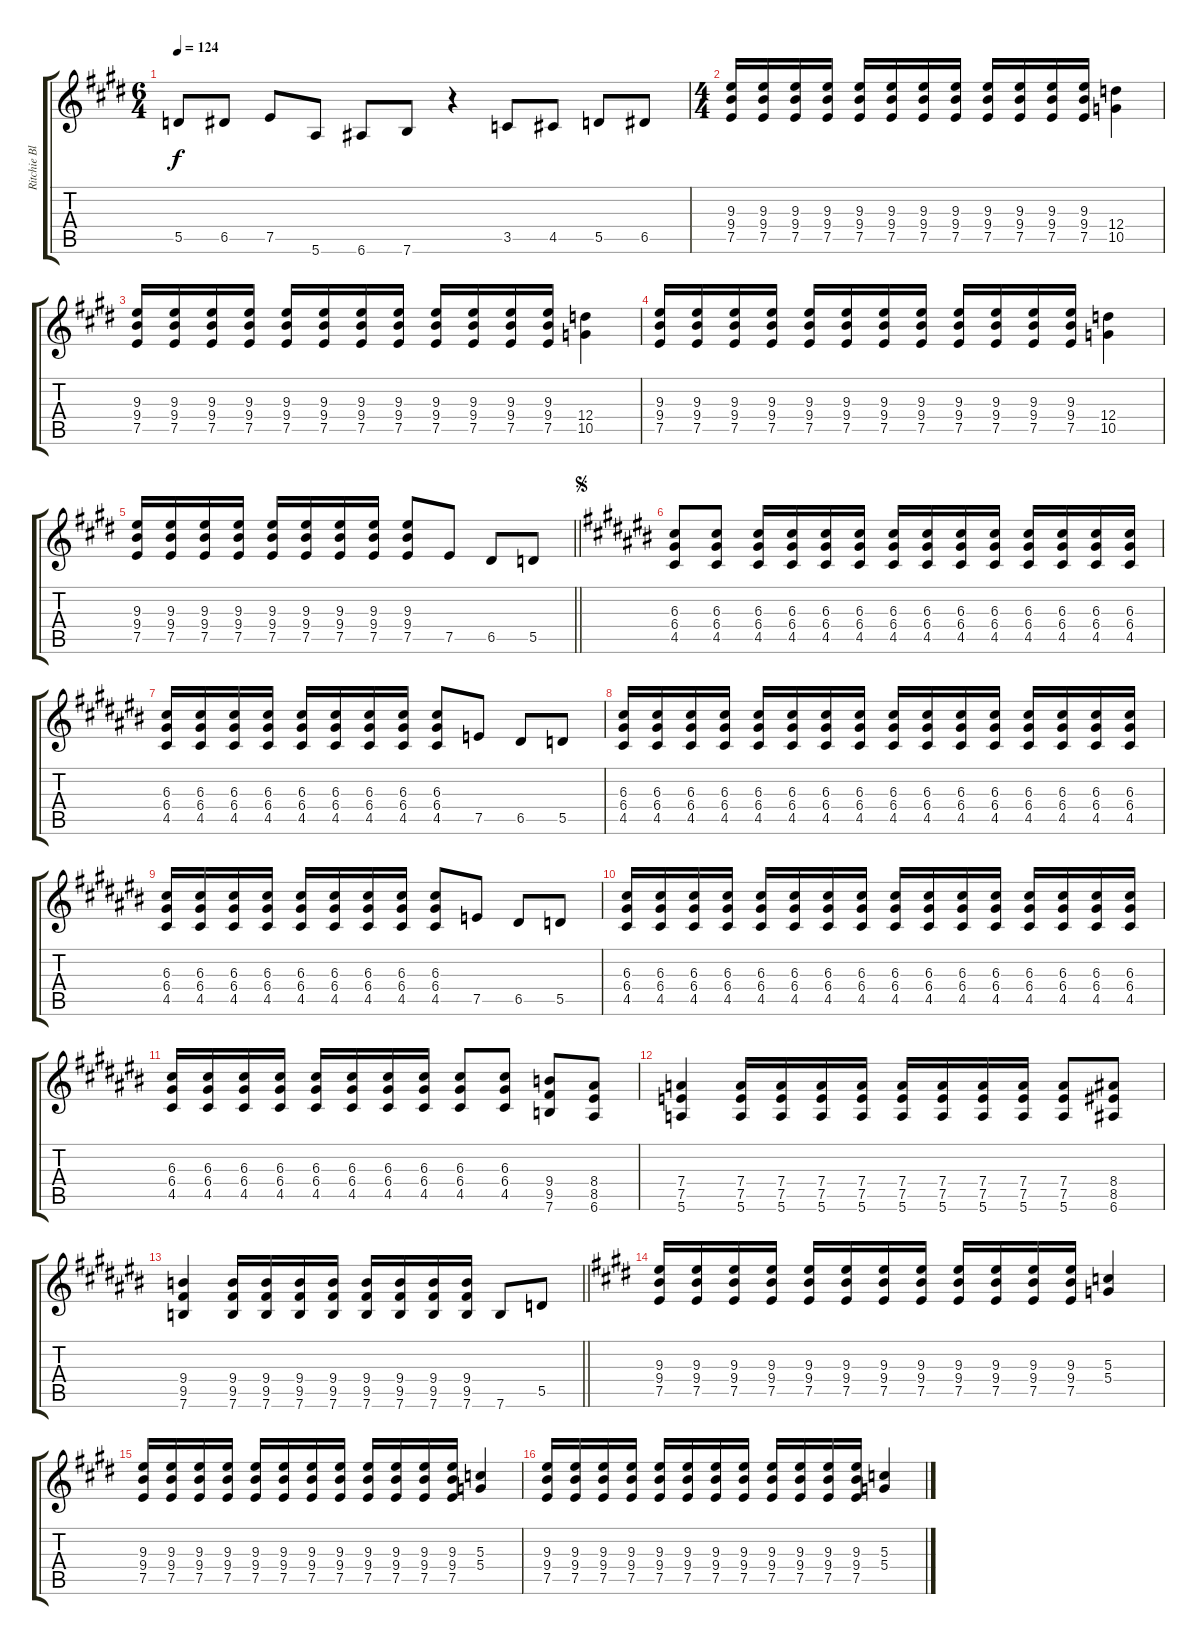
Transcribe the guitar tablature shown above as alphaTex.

\track ("Ritchie Blackmore - Electric Guitar" "Ritchie Bl") {instrument overdrivenguitar}
\staff {score tabs}
\tuning (E4 B3 G3 D3 A2 E2) {hide}
\ts (6 4)
\tempo 124
\clef g2
\ks e
5.5.8{dy f instrument overdrivenguitar} 6.5.8 7.5.8 5.6.8 6.6.8 7.6.8 r.4 3.5.8 4.5.8 5.5.8 6.5.8 |
\ts (4 4)
\ks c#minor
(9.3 9.4 7.5).16 (9.3 9.4 7.5).16 (9.3 9.4 7.5).16 (9.3 9.4 7.5).16 (9.3 9.4 7.5).16 (9.3 9.4 7.5).16 (9.3 9.4 7.5).16 (9.3 9.4 7.5).16 (9.3 9.4 7.5).16 (9.3 9.4 7.5).16 (9.3 9.4 7.5).16 (9.3 9.4 7.5).16 (12.4 10.5).4 |
(9.3 9.4 7.5).16 (9.3 9.4 7.5).16 (9.3 9.4 7.5).16 (9.3 9.4 7.5).16 (9.3 9.4 7.5).16 (9.3 9.4 7.5).16 (9.3 9.4 7.5).16 (9.3 9.4 7.5).16 (9.3 9.4 7.5).16 (9.3 9.4 7.5).16 (9.3 9.4 7.5).16 (9.3 9.4 7.5).16 (12.4 10.5).4 |
\ks e
(9.3 9.4 7.5).16 (9.3 9.4 7.5).16 (9.3 9.4 7.5).16 (9.3 9.4 7.5).16 (9.3 9.4 7.5).16 (9.3 9.4 7.5).16 (9.3 9.4 7.5).16 (9.3 9.4 7.5).16 (9.3 9.4 7.5).16 (9.3 9.4 7.5).16 (9.3 9.4 7.5).16 (9.3 9.4 7.5).16 (12.4 10.5).4 |
\barLineRight lightlight
\ks c#minor
(9.3 9.4 7.5).16 (9.3 9.4 7.5).16 (9.3 9.4 7.5).16 (9.3 9.4 7.5).16 (9.3 9.4 7.5).16 (9.3 9.4 7.5).16 (9.3 9.4 7.5).16 (9.3 9.4 7.5).16 (9.3 9.4 7.5).8 7.5.8 6.5.8 5.5.8 |
\jump segno
\ks c#
(6.3 6.4 4.5).8 (6.3 6.4 4.5).8 (6.3 6.4 4.5).16 (6.3 6.4 4.5).16 (6.3 6.4 4.5).16 (6.3 6.4 4.5).16 (6.3 6.4 4.5).16 (6.3 6.4 4.5).16 (6.3 6.4 4.5).16 (6.3 6.4 4.5).16 (6.3 6.4 4.5).16 (6.3 6.4 4.5).16 (6.3 6.4 4.5).16 (6.3 6.4 4.5).16 |
\ks a#minor
(6.3 6.4 4.5).16 (6.3 6.4 4.5).16 (6.3 6.4 4.5).16 (6.3 6.4 4.5).16 (6.3 6.4 4.5).16 (6.3 6.4 4.5).16 (6.3 6.4 4.5).16 (6.3 6.4 4.5).16 (6.3 6.4 4.5).8 7.5.8 6.5.8 5.5.8 |
\ks c#
(6.3 6.4 4.5).16 (6.3 6.4 4.5).16 (6.3 6.4 4.5).16 (6.3 6.4 4.5).16 (6.3 6.4 4.5).16 (6.3 6.4 4.5).16 (6.3 6.4 4.5).16 (6.3 6.4 4.5).16 (6.3 6.4 4.5).16 (6.3 6.4 4.5).16 (6.3 6.4 4.5).16 (6.3 6.4 4.5).16 (6.3 6.4 4.5).16 (6.3 6.4 4.5).16 (6.3 6.4 4.5).16 (6.3 6.4 4.5).16 |
\ks a#minor
(6.3 6.4 4.5).16 (6.3 6.4 4.5).16 (6.3 6.4 4.5).16 (6.3 6.4 4.5).16 (6.3 6.4 4.5).16 (6.3 6.4 4.5).16 (6.3 6.4 4.5).16 (6.3 6.4 4.5).16 (6.3 6.4 4.5).8 7.5.8 6.5.8 5.5.8 |
\ks c#
(6.3 6.4 4.5).16 (6.3 6.4 4.5).16 (6.3 6.4 4.5).16 (6.3 6.4 4.5).16 (6.3 6.4 4.5).16 (6.3 6.4 4.5).16 (6.3 6.4 4.5).16 (6.3 6.4 4.5).16 (6.3 6.4 4.5).16 (6.3 6.4 4.5).16 (6.3 6.4 4.5).16 (6.3 6.4 4.5).16 (6.3 6.4 4.5).16 (6.3 6.4 4.5).16 (6.3 6.4 4.5).16 (6.3 6.4 4.5).16 |
\ks a#minor
(6.3 6.4 4.5).16 (6.3 6.4 4.5).16 (6.3 6.4 4.5).16 (6.3 6.4 4.5).16 (6.3 6.4 4.5).16 (6.3 6.4 4.5).16 (6.3 6.4 4.5).16 (6.3 6.4 4.5).16 (6.3 6.4 4.5).8 (6.3 6.4 4.5).8 (9.4 9.5 7.6).8 (8.4 8.5 6.6).8 |
\ks c#
(7.4 7.5 5.6).4 (7.4 7.5 5.6).16 (7.4 7.5 5.6).16 (7.4 7.5 5.6).16 (7.4 7.5 5.6).16 (7.4 7.5 5.6).16 (7.4 7.5 5.6).16 (7.4 7.5 5.6).16 (7.4 7.5 5.6).16 (7.4 7.5 5.6).8 (8.4 8.5 6.6).8 |
\barLineRight lightlight
\ks a#minor
(9.4 9.5 7.6).4 (9.4 9.5 7.6).16 (9.4 9.5 7.6).16 (9.4 9.5 7.6).16 (9.4 9.5 7.6).16 (9.4 9.5 7.6).16 (9.4 9.5 7.6).16 (9.4 9.5 7.6).16 (9.4 9.5 7.6).16 7.6.8 5.5.8 |
\ks e
(9.3 9.4 7.5).16 (9.3 9.4 7.5).16 (9.3 9.4 7.5).16 (9.3 9.4 7.5).16 (9.3 9.4 7.5).16 (9.3 9.4 7.5).16 (9.3 9.4 7.5).16 (9.3 9.4 7.5).16 (9.3 9.4 7.5).16 (9.3 9.4 7.5).16 (9.3 9.4 7.5).16 (9.3 9.4 7.5).16 (5.3 5.4).4 |
\ks c#minor
(9.3 9.4 7.5).16 (9.3 9.4 7.5).16 (9.3 9.4 7.5).16 (9.3 9.4 7.5).16 (9.3 9.4 7.5).16 (9.3 9.4 7.5).16 (9.3 9.4 7.5).16 (9.3 9.4 7.5).16 (9.3 9.4 7.5).16 (9.3 9.4 7.5).16 (9.3 9.4 7.5).16 (9.3 9.4 7.5).16 (5.3 5.4).4 |
\ks e
(9.3 9.4 7.5).16 (9.3 9.4 7.5).16 (9.3 9.4 7.5).16 (9.3 9.4 7.5).16 (9.3 9.4 7.5).16 (9.3 9.4 7.5).16 (9.3 9.4 7.5).16 (9.3 9.4 7.5).16 (9.3 9.4 7.5).16 (9.3 9.4 7.5).16 (9.3 9.4 7.5).16 (9.3 9.4 7.5).16 (5.3 5.4).4
